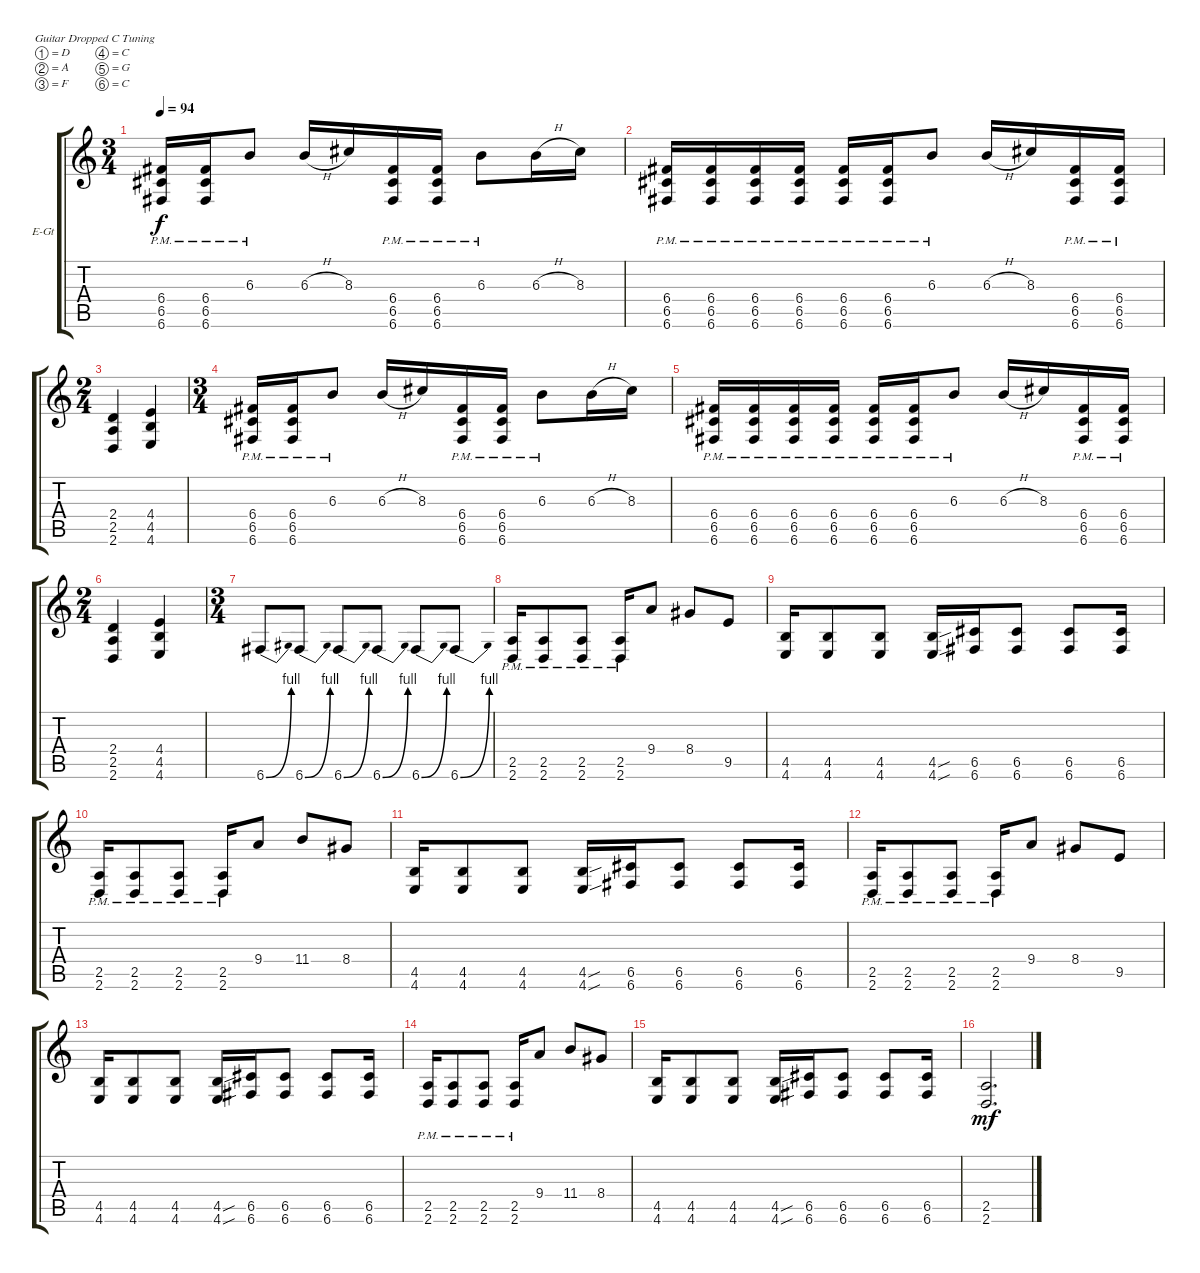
\bracketExtendMode groupsimilarinstruments
\firstSystemTrackNameOrientation horizontal
\otherSystemsTrackNameOrientation horizontal
\track ("Michael Padget" "E-Gt") {instrument distortionguitar}
\staff {score tabs}
\tuning (D4 A3 F3 C3 G2 C2)
\ts (3 4)
\tempo 94
\clef g2
\ks c
(6.4{pm} 6.5{pm} 6.6{pm}).16{dy f} (6.4{pm} 6.5{pm} 6.6{pm}).16 6.3{pm}.8 6.3{h}.16 8.3.16 (6.4{pm} 6.5{pm} 6.6{pm}).16 (6.4{pm} 6.5{pm} 6.6{pm}).16 6.3{pm}.8 6.3{h}.16 8.3.16 |
(6.4{pm} 6.5{pm} 6.6{pm}).16 (6.4{pm} 6.5{pm} 6.6{pm}).16 (6.4{pm} 6.5{pm} 6.6{pm}).16 (6.4{pm} 6.5{pm} 6.6{pm}).16 (6.4{pm} 6.5{pm} 6.6{pm}).16 (6.4{pm} 6.5{pm} 6.6{pm}).16 6.3{pm}.8 6.3{h}.16 8.3.16 (6.4{pm} 6.5{pm} 6.6{pm}).16 (6.4{pm} 6.5{pm} 6.6{pm}).16 |
\ts (2 4)
(2.4 2.5 2.6).4 (4.4 4.5 4.6).4 |
\ts (3 4)
(6.4{pm} 6.5{pm} 6.6{pm}).16 (6.4{pm} 6.5{pm} 6.6{pm}).16 6.3{pm}.8 6.3{h}.16 8.3.16 (6.4{pm} 6.5{pm} 6.6{pm}).16 (6.4{pm} 6.5{pm} 6.6{pm}).16 6.3{pm}.8 6.3{h}.16 8.3.16 |
(6.4{pm} 6.5{pm} 6.6{pm}).16 (6.4{pm} 6.5{pm} 6.6{pm}).16 (6.4{pm} 6.5{pm} 6.6{pm}).16 (6.4{pm} 6.5{pm} 6.6{pm}).16 (6.4{pm} 6.5{pm} 6.6{pm}).16 (6.4{pm} 6.5{pm} 6.6{pm}).16 6.3{pm}.8 6.3{h}.16 8.3.16 (6.4{pm} 6.5{pm} 6.6{pm}).16 (6.4{pm} 6.5{pm} 6.6{pm}).16 |
\ts (2 4)
(2.4 2.5 2.6).4 (4.4 4.5 4.6).4 |
\ts (3 4)
6.6{be (bend 0 0 60 4)}.8 6.6{be (bend 0 0 60 4)}.8 6.6{be (bend 0 0 60 4)}.8 6.6{be (bend 0 0 60 4)}.8 6.6{be (bend 0 0 60 4)}.8 6.6{be (bend 0 0 60 4)}.8 |
(2.5{pm} 2.6{pm}).16 (2.5{pm} 2.6{pm}).8 (2.5{pm} 2.6{pm}).8 (2.5{pm} 2.6{pm}).16 9.4.8 8.4.8 9.5.8 |
(4.5 4.6).16 (4.5 4.6).8 (4.5 4.6).8 (4.5{sou} 4.6{sou}).16 (6.5 6.6).16 (6.5 6.6).8 (6.5 6.6).8 (6.5 6.6).16 |
(2.5{pm} 2.6{pm}).16 (2.5{pm} 2.6{pm}).8 (2.5{pm} 2.6{pm}).8 (2.5{pm} 2.6{pm}).16 9.4.8 11.4.8 8.4.8 |
(4.5 4.6).16 (4.5 4.6).8 (4.5 4.6).8 (4.5{sou} 4.6{sou}).16 (6.5 6.6).16 (6.5 6.6).8 (6.5 6.6).8 (6.5 6.6).16 |
(2.5{pm} 2.6{pm}).16 (2.5{pm} 2.6{pm}).8 (2.5{pm} 2.6{pm}).8 (2.5{pm} 2.6{pm}).16 9.4.8 8.4.8 9.5.8 |
(4.5 4.6).16 (4.5 4.6).8 (4.5 4.6).8 (4.5{sou} 4.6{sou}).16 (6.5 6.6).16 (6.5 6.6).8 (6.5 6.6).8 (6.5 6.6).16 |
(2.5{pm} 2.6{pm}).16 (2.5{pm} 2.6{pm}).8 (2.5{pm} 2.6{pm}).8 (2.5{pm} 2.6{pm}).16 9.4.8 11.4.8 8.4.8 |
(4.5 4.6).16 (4.5 4.6).8 (4.5 4.6).8 (4.5{sou} 4.6{sou}).16 (6.5 6.6).16 (6.5 6.6).8 (6.5 6.6).8 (6.5 6.6).16 |
(2.5 2.6).2{d dy mf}
